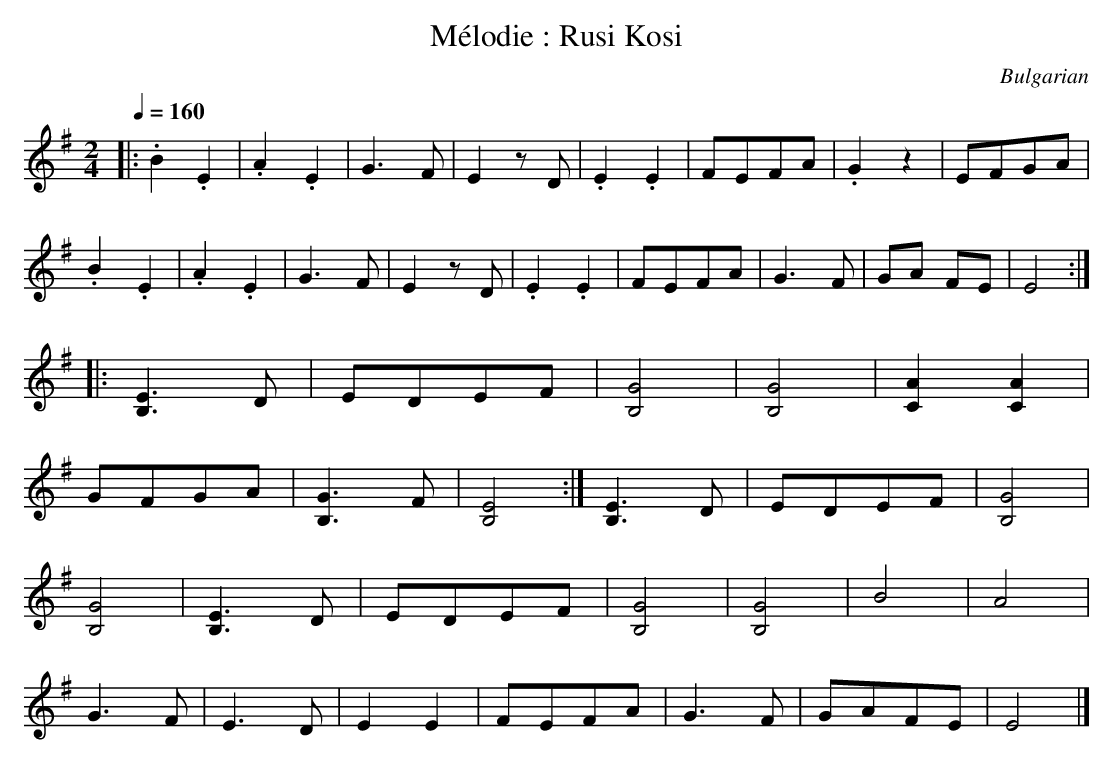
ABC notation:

X:1
T:Mélodie : Rusi Kosi
O:Bulgarian
M:2/4
L:1/8
Q:1/4=160
K:G
|:.B2 .E2 |.A2 .E2 | G3F |E2 zD | .E2 .E2 |FEFA |.G2 z2 |EFGA |
.B2 .E2 |.A2 .E2 | G3F |E2 zD | .E2 .E2 |FEFA |G3F |GA FE |E4 :|
|: [B,3E3] D | EDEF | [B,4G4] | [B,4G4] | [C2A2][C2A2] |
GFGA | [B,3G3]F | [B,4E4] :| [B,3E3] D | EDEF | [B,4G4] |
[B,4G4]| [B,3E3] D | EDEF | [B,4G4] | [B,4G4]| B4 | A4 |
G3F | E3D | E2 E2 | FEFA | G3F | GAFE | E4 |]
